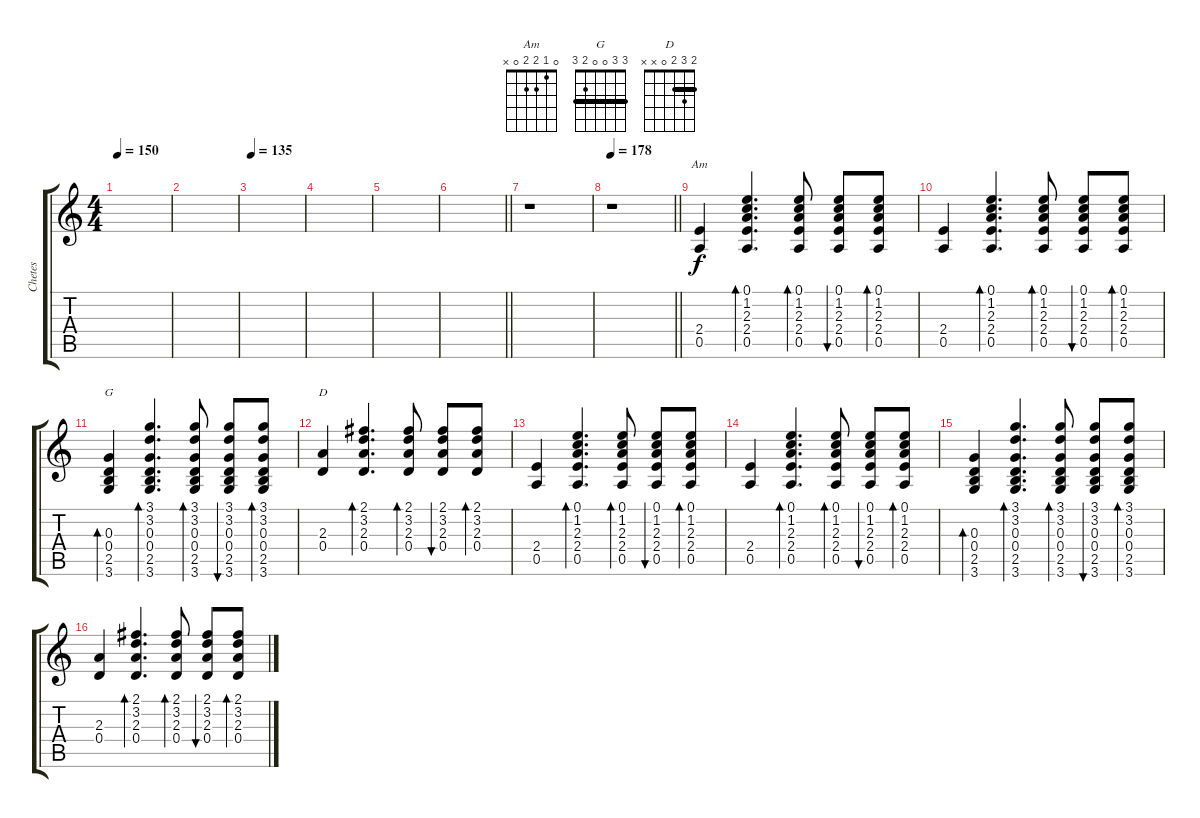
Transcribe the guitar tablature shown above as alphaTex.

\track ("Chetes" "Chetes") {instrument acousticguitarsteel}
\staff {score tabs}
\tuning (E4 B3 G3 D3 A2 E2) {hide}
\chord ("Am" 0 1 2 2 0 x)
\chord ("G" 3 3 0 0 2 3) {barre 3}
\chord ("D" 2 3 2 0 x x) {barre 2}
\ts (4 4)
\tempo 150
\clef g2
\ks c
|
|
\tempo 135
|
|
|
\barLineRight lightlight
|
r.1 |
\tempo 178
\barLineRight lightlight
r.1 |
(2.4 0.5).4{ch "Am" volume 10} (0.1 1.2 2.3 2.4 0.5).4{d bd 30} (0.1 1.2 2.3 2.4 0.5).8{bd 30} (0.1 1.2 2.3 2.4 0.5).8{bu 30} (0.1 1.2 2.3 2.4 0.5).8{bd 30} |
(2.4 0.5).4 (0.1 1.2 2.3 2.4 0.5).4{d bd 30} (0.1 1.2 2.3 2.4 0.5).8{bd 30} (0.1 1.2 2.3 2.4 0.5).8{bu 30} (0.1 1.2 2.3 2.4 0.5).8{bd 30} |
(0.3 0.4 2.5 3.6).4{bd 30 ch "G"} (3.1 3.2 0.3 0.4 2.5 3.6).4{d bd 30} (3.1 3.2 0.3 0.4 2.5 3.6).8{bd 30} (3.1 3.2 0.3 0.4 2.5 3.6).8{bu 30} (3.1 3.2 0.3 0.4 2.5 3.6).8{bd 30} |
(2.3 0.4).4{ch "D"} (2.1 3.2 2.3 0.4).4{d bd 30} (2.1 3.2 2.3 0.4).8{bd 30} (2.1 3.2 2.3 0.4).8{bu 30} (2.1 3.2 2.3 0.4).8{bd 30} |
(2.4 0.5).4 (0.1 1.2 2.3 2.4 0.5).4{d bd 30} (0.1 1.2 2.3 2.4 0.5).8{bd 30} (0.1 1.2 2.3 2.4 0.5).8{bu 30} (0.1 1.2 2.3 2.4 0.5).8{bd 30} |
(2.4 0.5).4 (0.1 1.2 2.3 2.4 0.5).4{d bd 30} (0.1 1.2 2.3 2.4 0.5).8{bd 30} (0.1 1.2 2.3 2.4 0.5).8{bu 30} (0.1 1.2 2.3 2.4 0.5).8{bd 30} |
(0.3 0.4 2.5 3.6).4{bd 30} (3.1 3.2 0.3 0.4 2.5 3.6).4{d bd 30} (3.1 3.2 0.3 0.4 2.5 3.6).8{bd 30} (3.1 3.2 0.3 0.4 2.5 3.6).8{bu 30} (3.1 3.2 0.3 0.4 2.5 3.6).8{bd 30} |
(2.3 0.4).4 (2.1 3.2 2.3 0.4).4{d bd 30} (2.1 3.2 2.3 0.4).8{bd 30} (2.1 3.2 2.3 0.4).8{bu 30} (2.1 3.2 2.3 0.4).8{bd 30}
